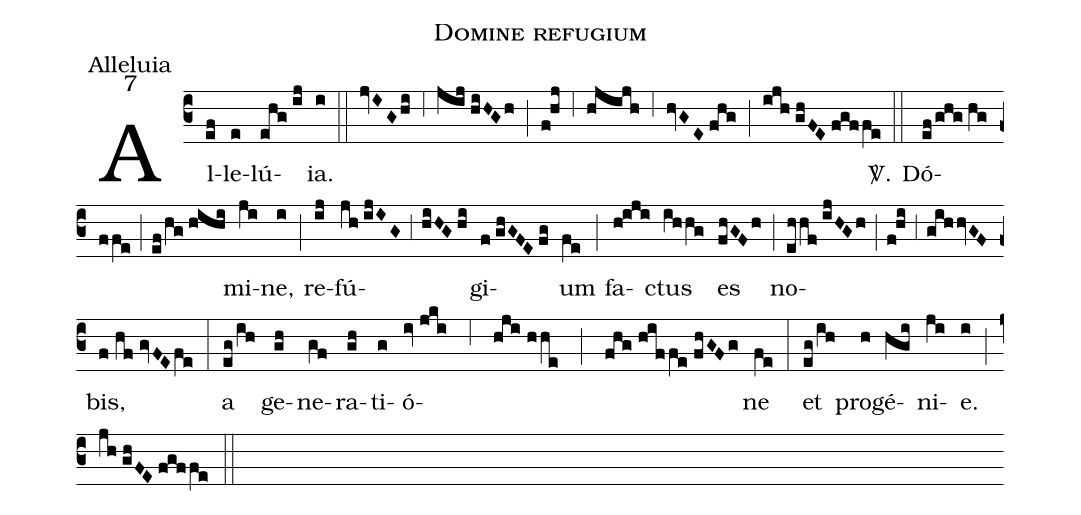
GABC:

name:Domine refugium;
office-part:Alleluia;
mode:7;
%%
(c3) Al(ef)le(e)lú(ehg//ij)ia.(i) (::) (jvIG/hi) (;6) (jij//hiHGh) (;) (f!hj) (;6) (hjijh) (;6) (hvGE//fhg) (;) (ijh//ghFE//fgffe) <sp>V/</sp>.(::) Dó(ef/ghg//hg/ffe;ef/hg//hihi)mi(ji)ne,(i) (;) re(ij)fú(jh//ijIG;3hiHG//hi)gi(f//ghGFE//fg)um(fe) (;) fa(h!iji)ctus(ihhg) es(fhGFh) (;) no(ehhf//ijHGh;f!hi;3gihhvGF)bis,(f//hf//gvFE/fe) (:) a(eg/ih) ge(gh)ne(gf)ra(gh)ti(g)ó(iv//jki;6hji//hhe;fhg//hiffe//fhGFg)ne(fe) (:) et(eg/ih) pro(h)gé(hgi)ni(ji)e.(i) (;) (jh//ghFE//fgffe) (::)
